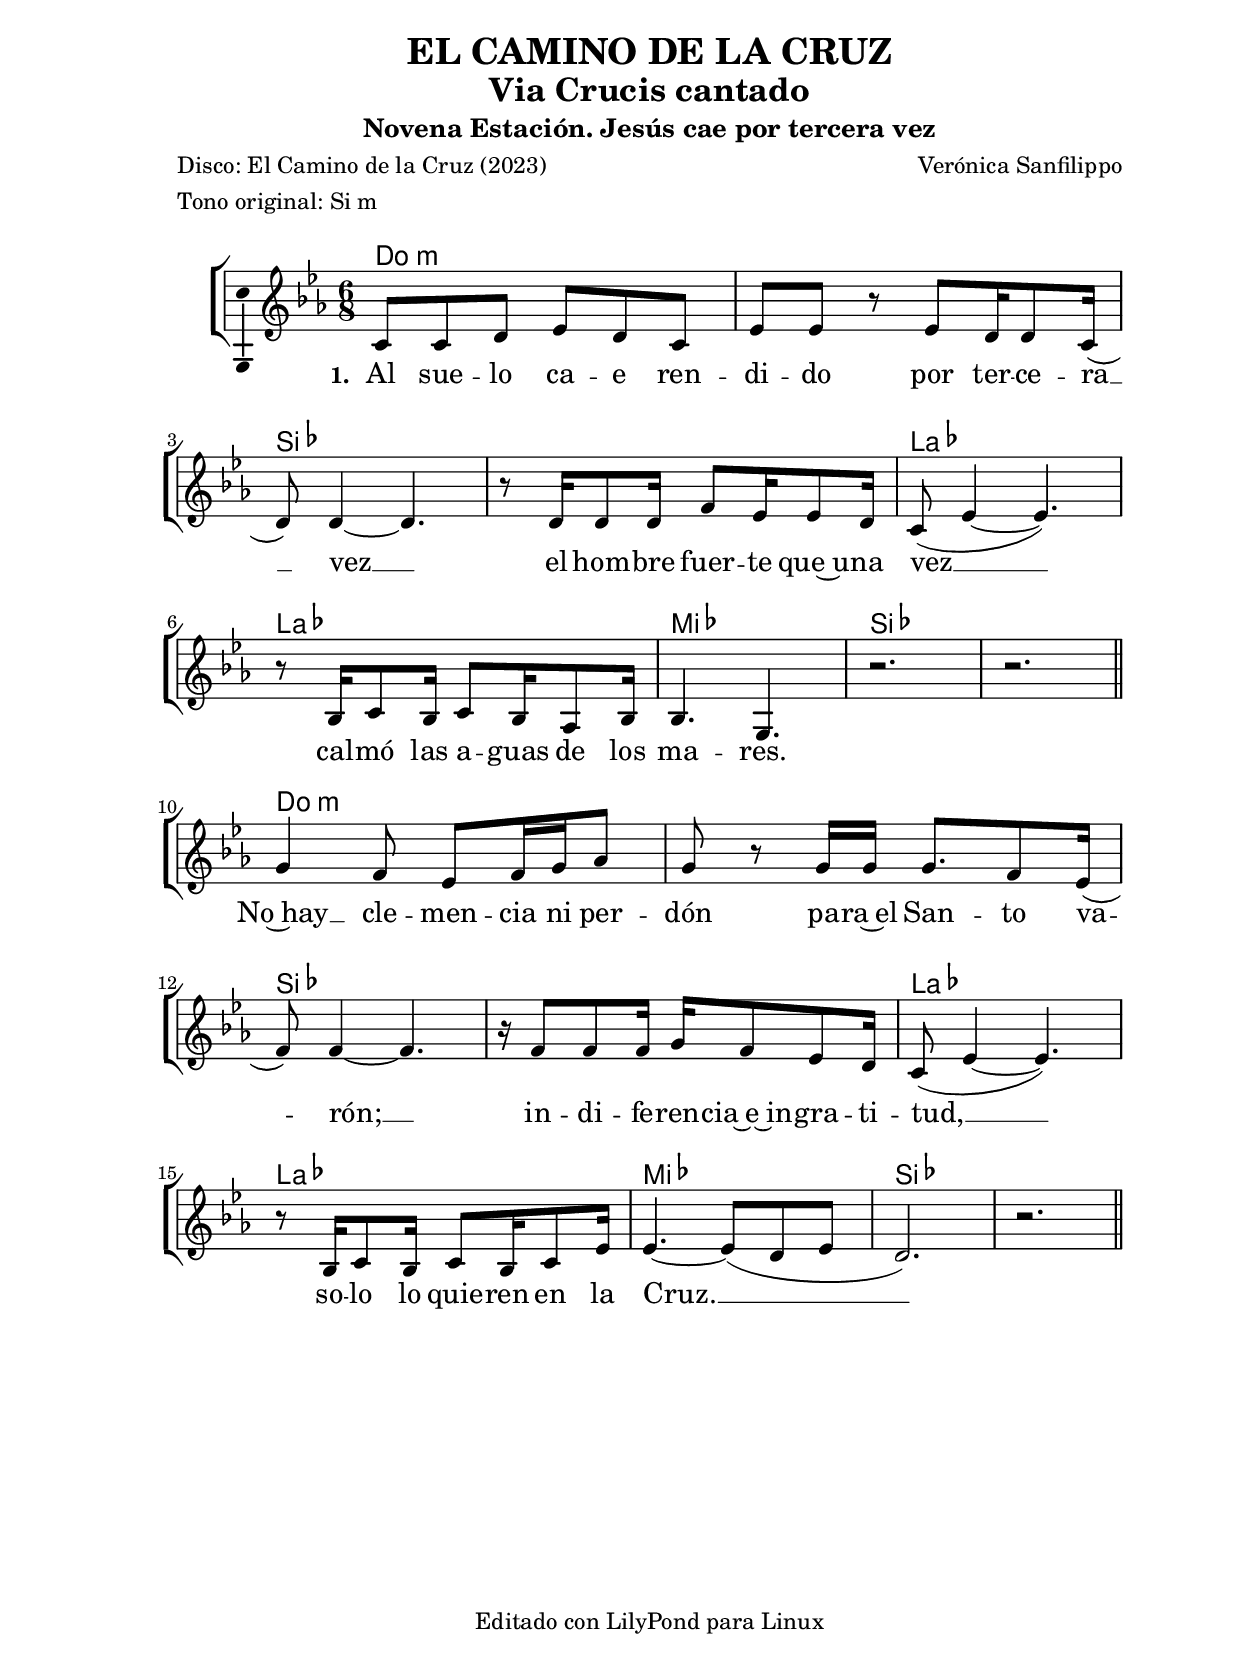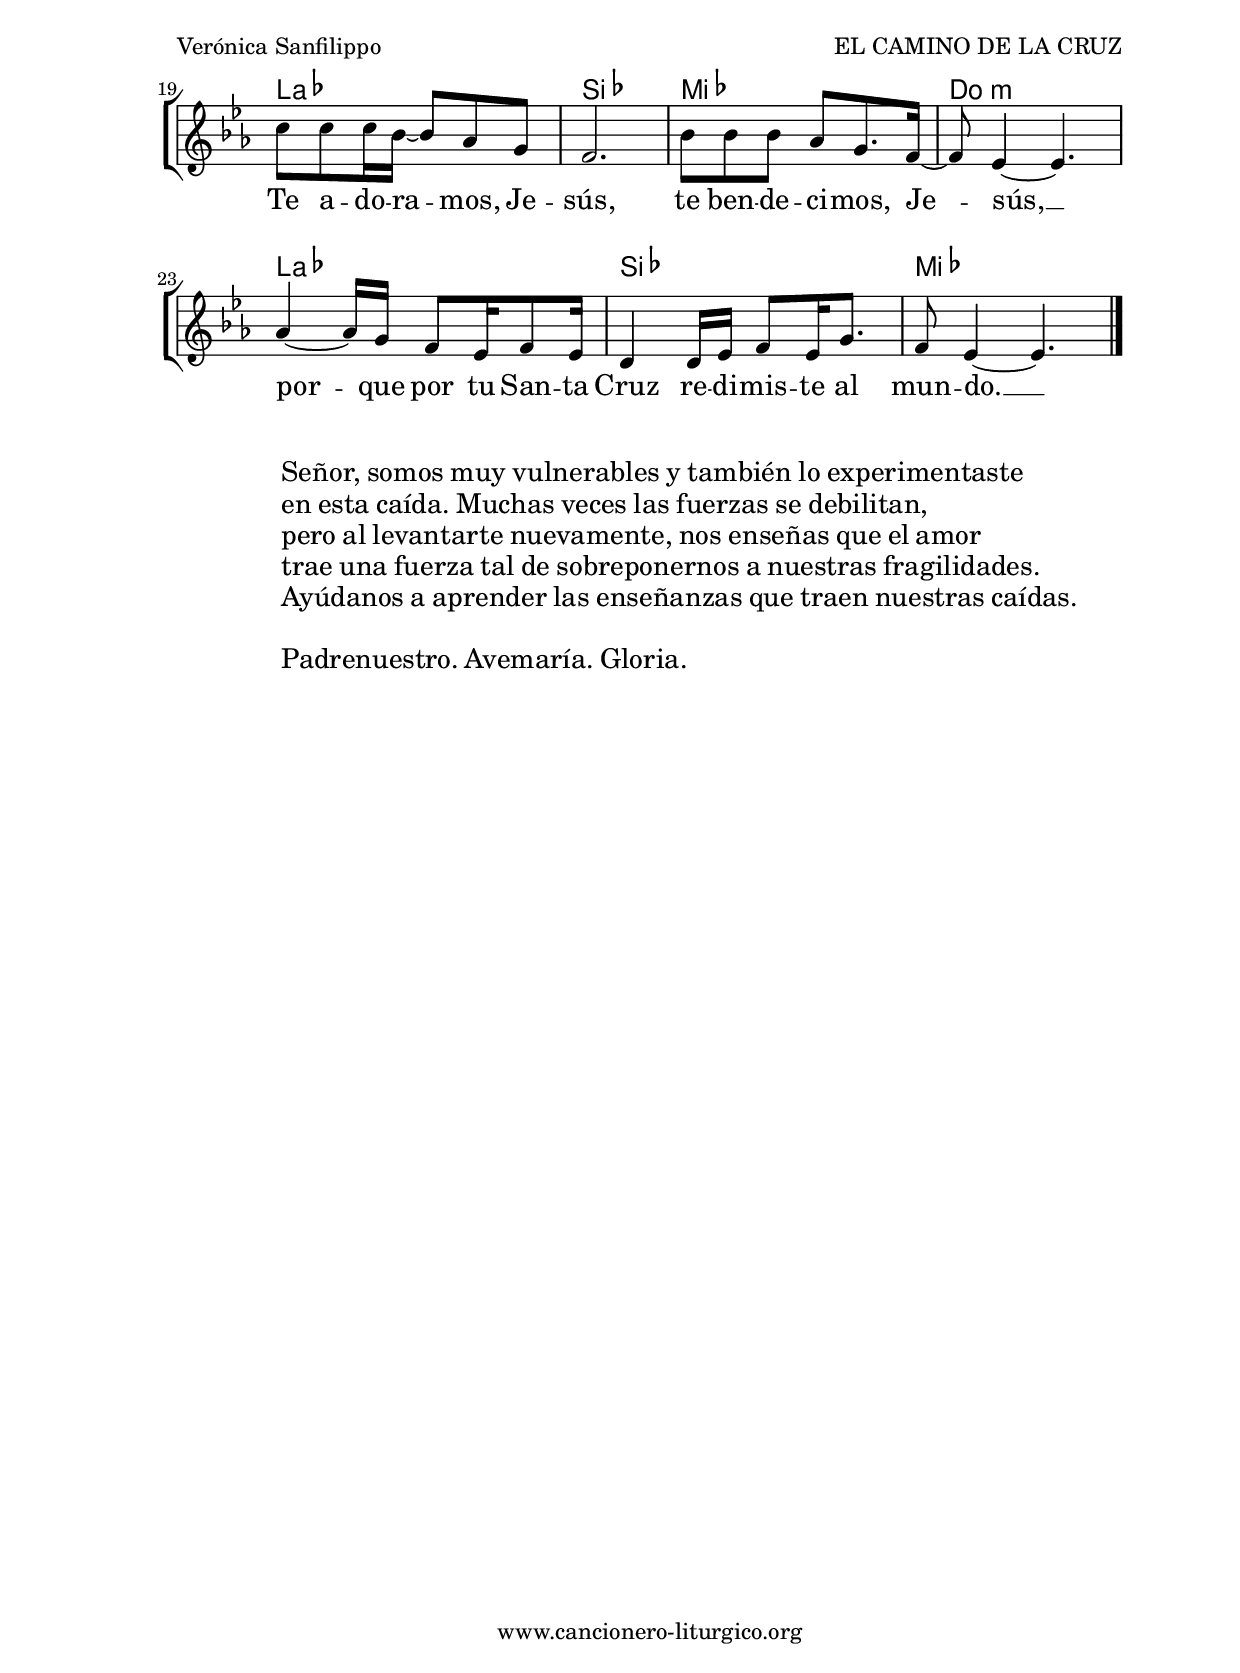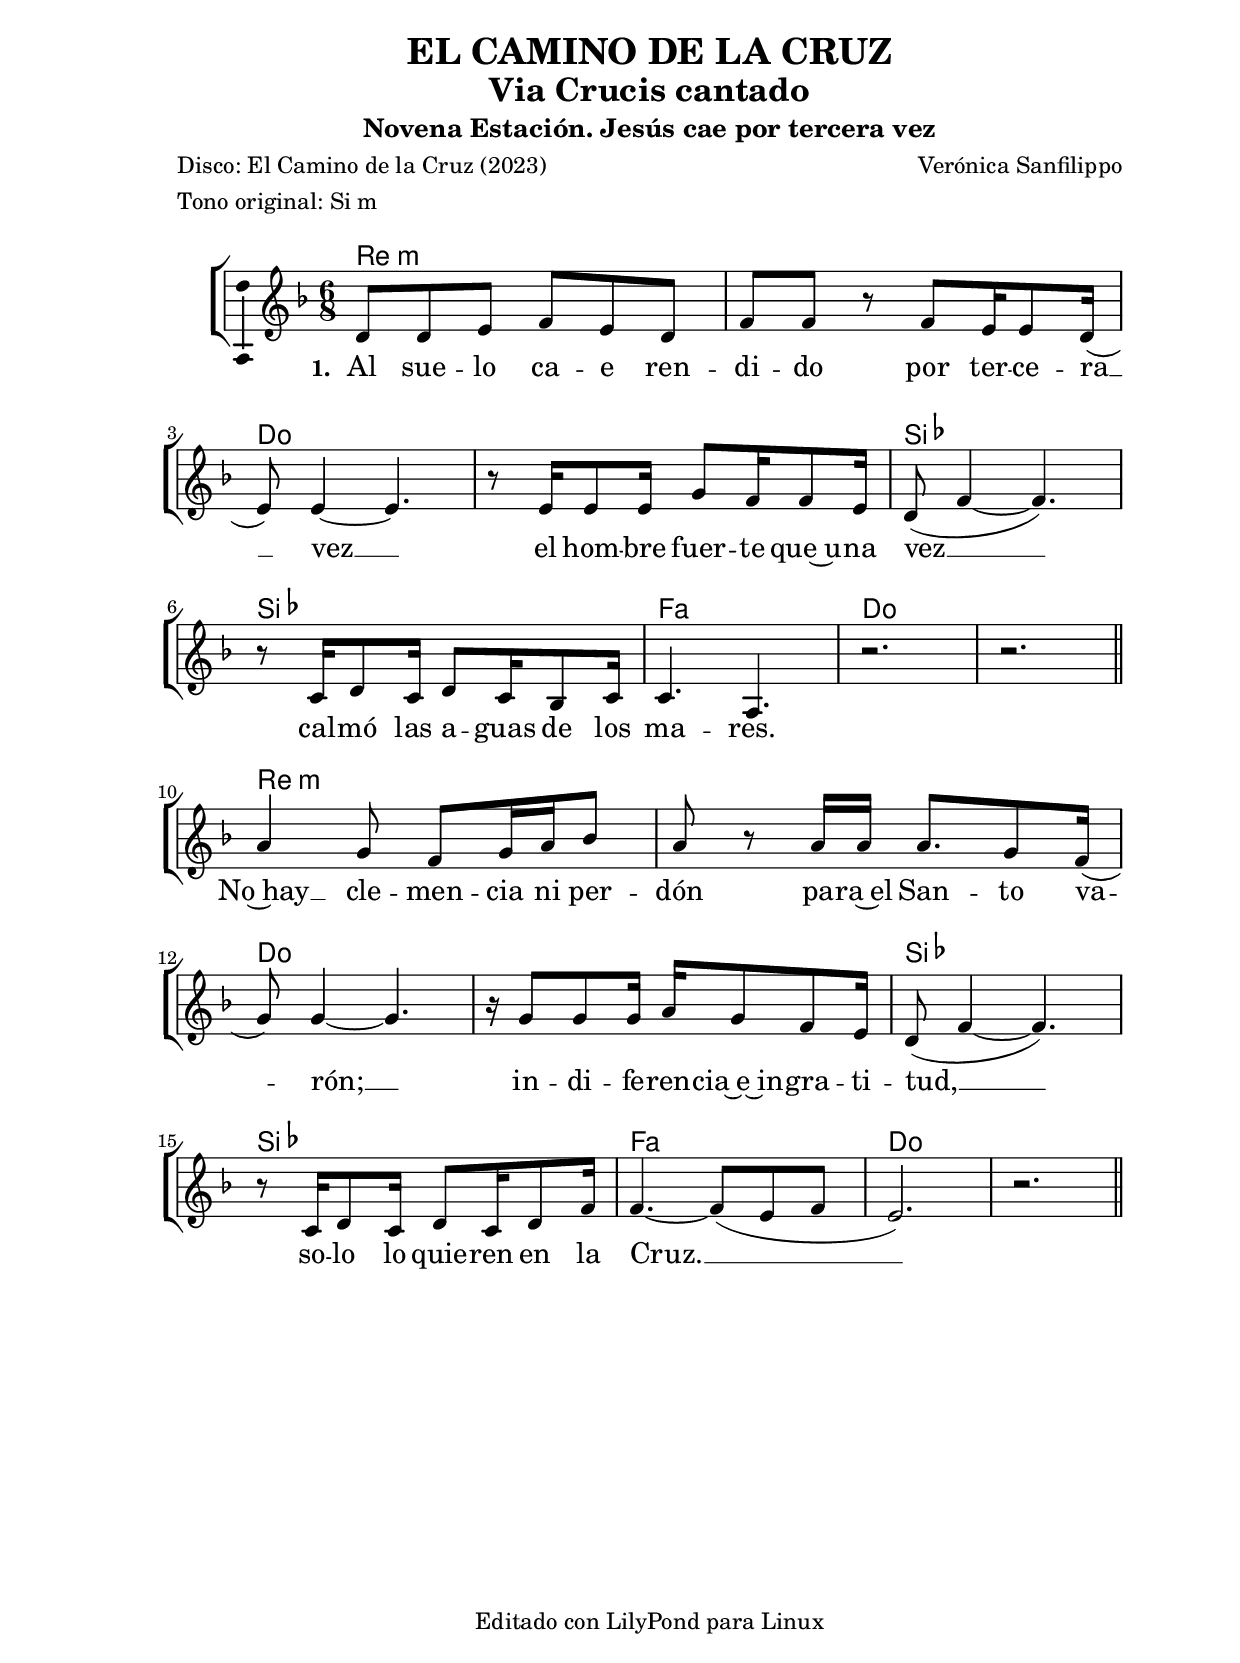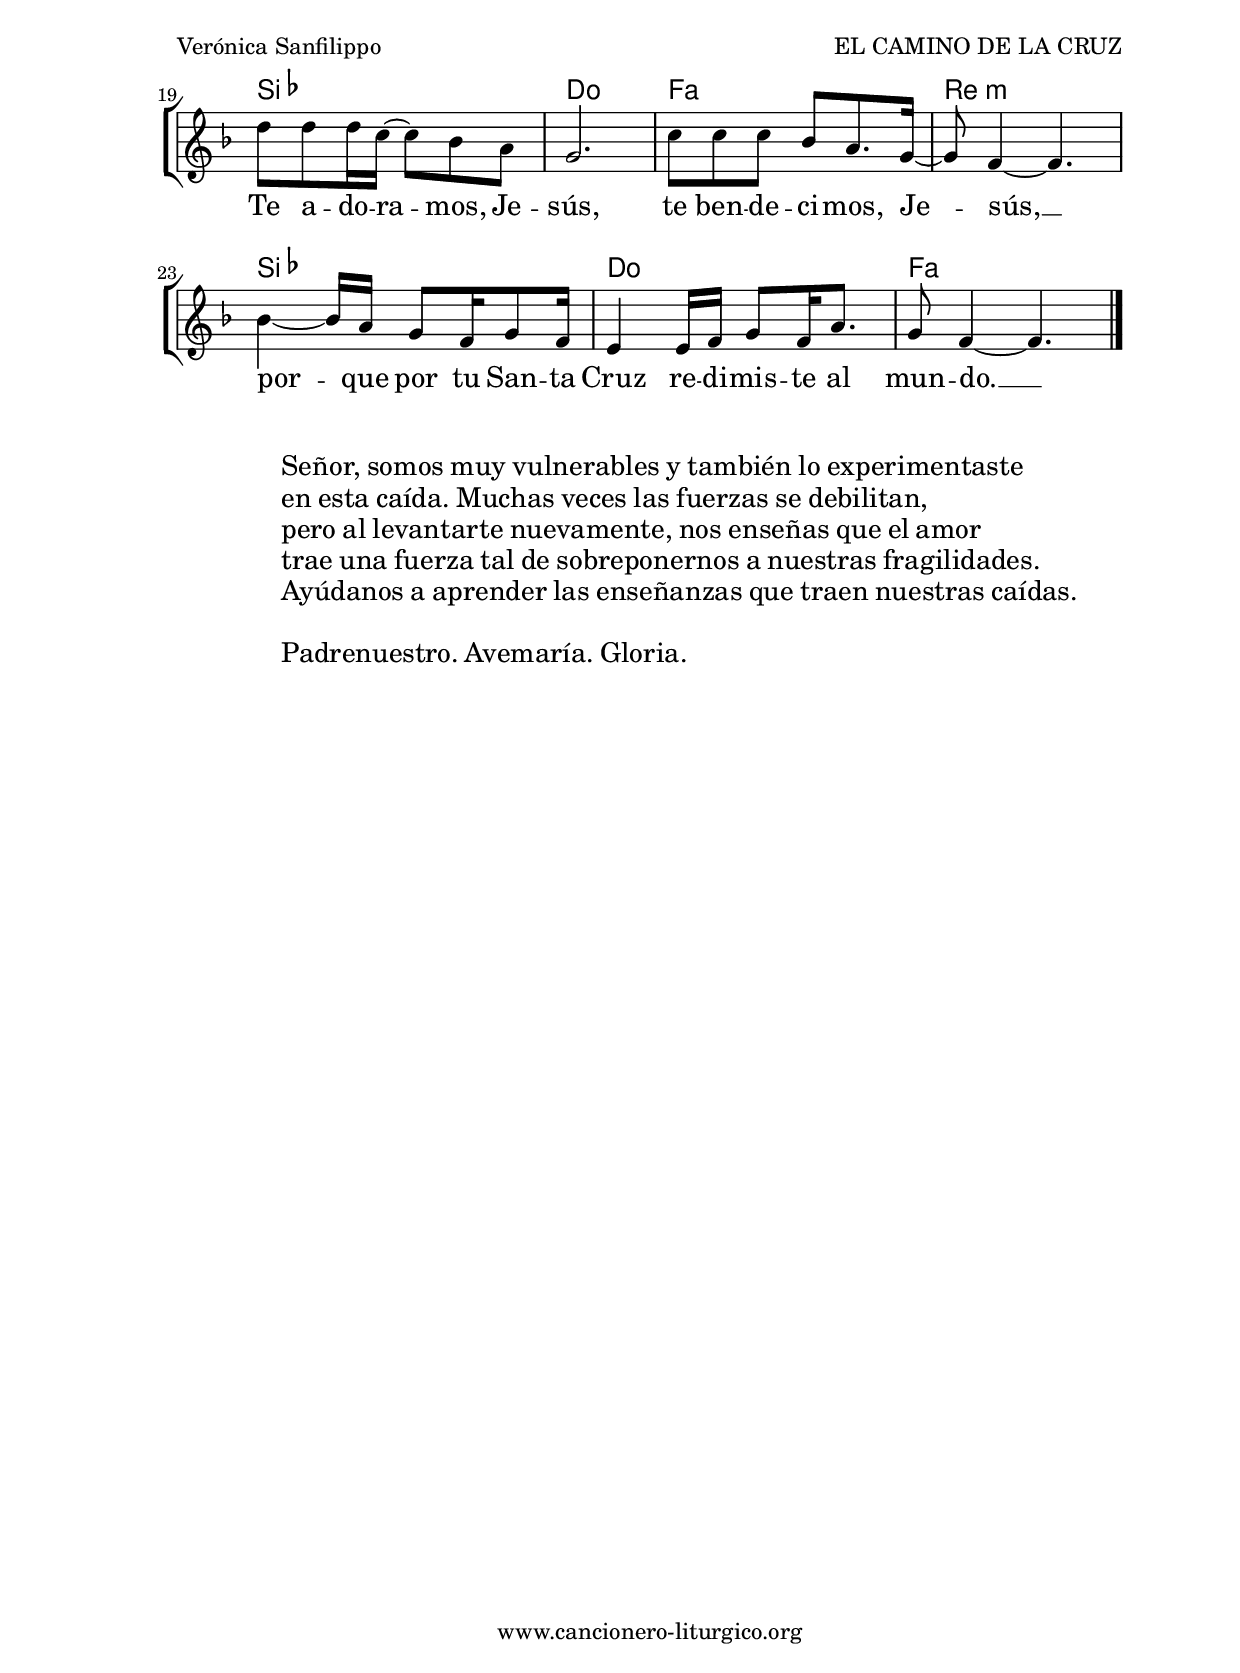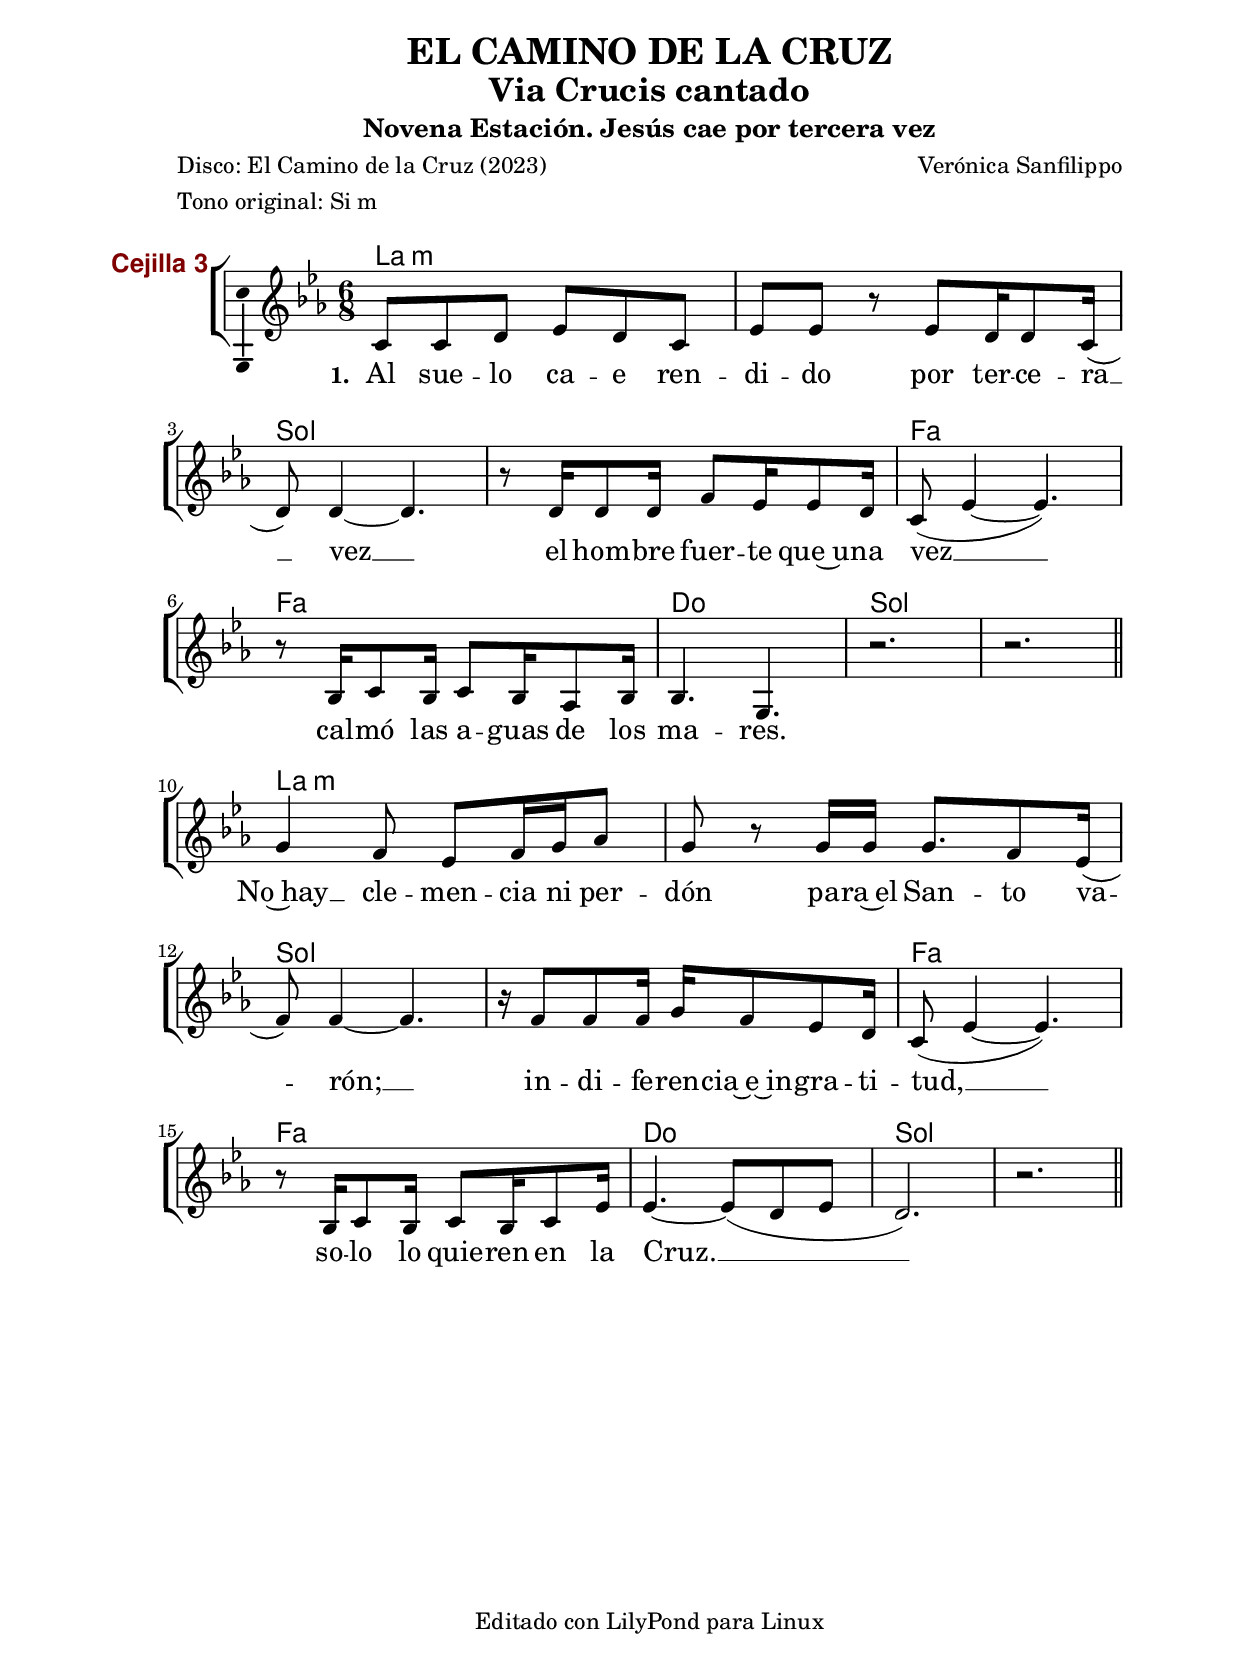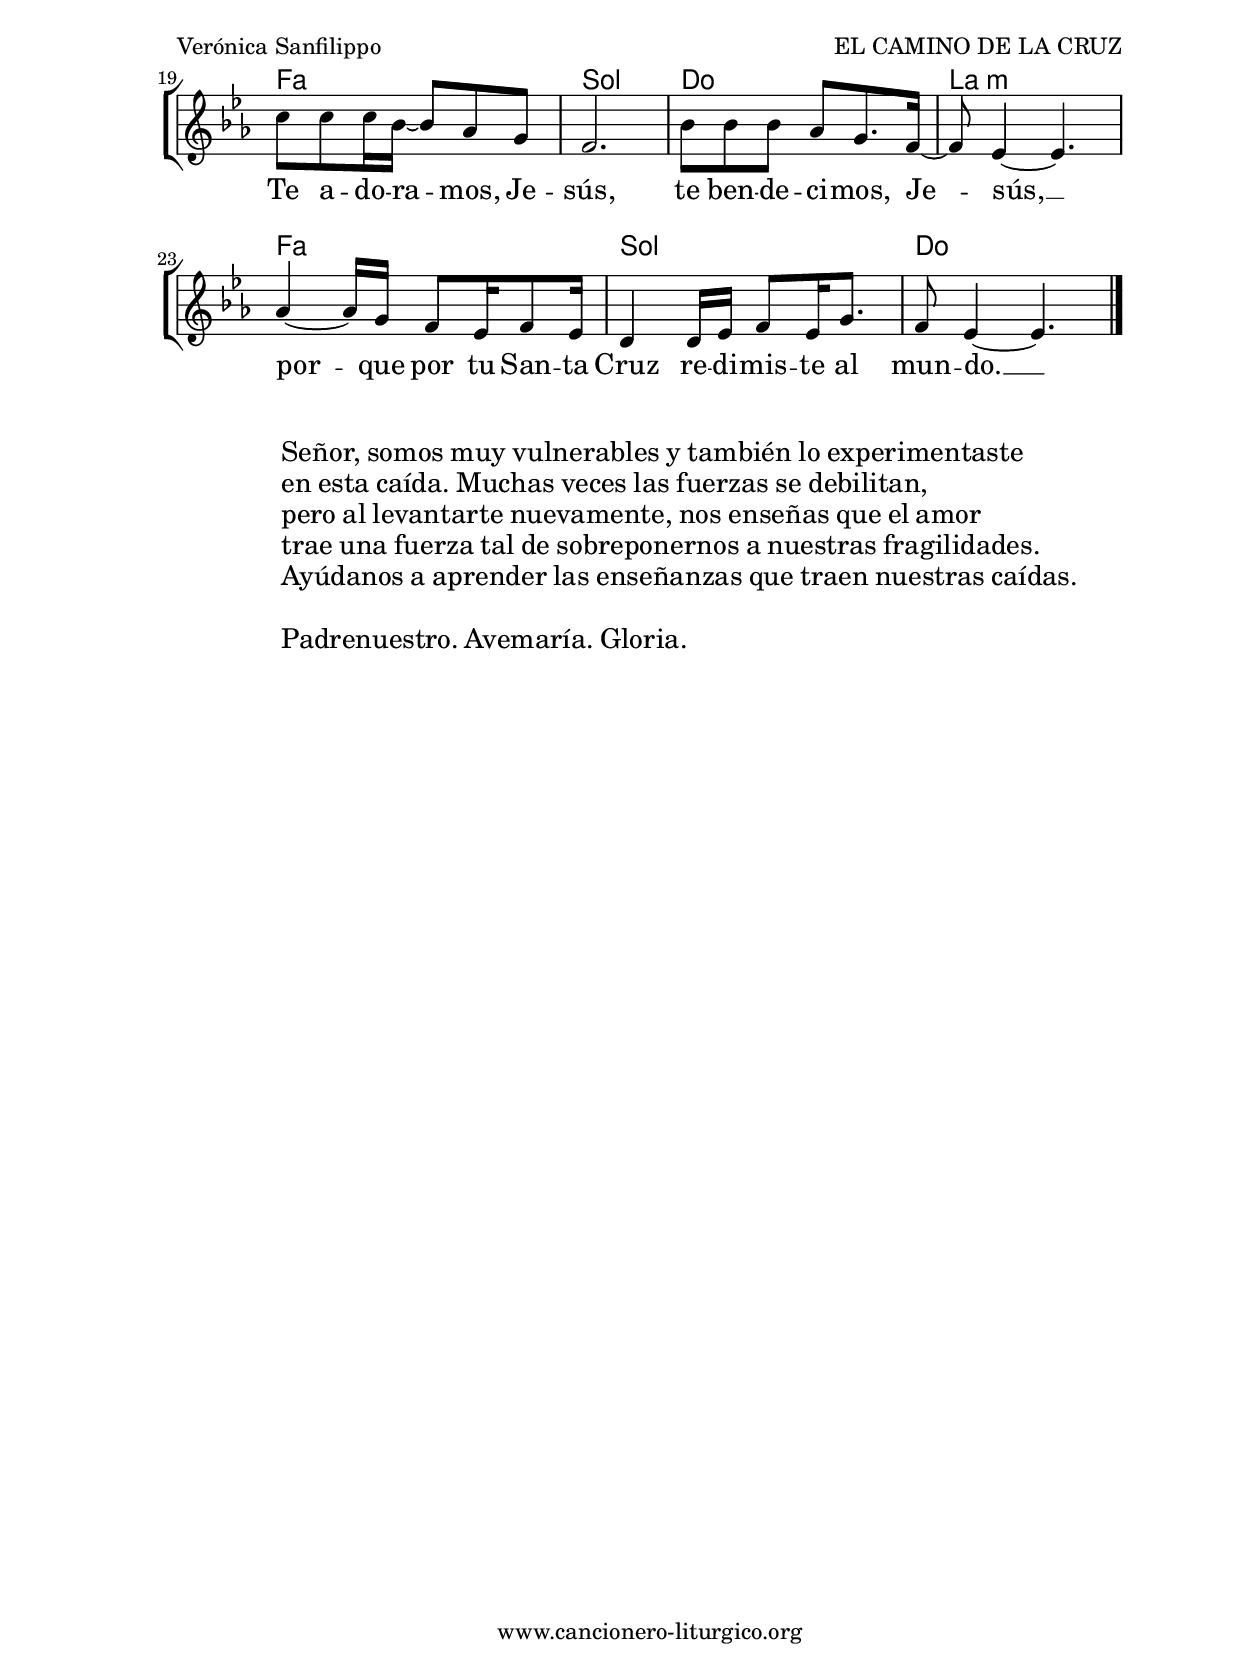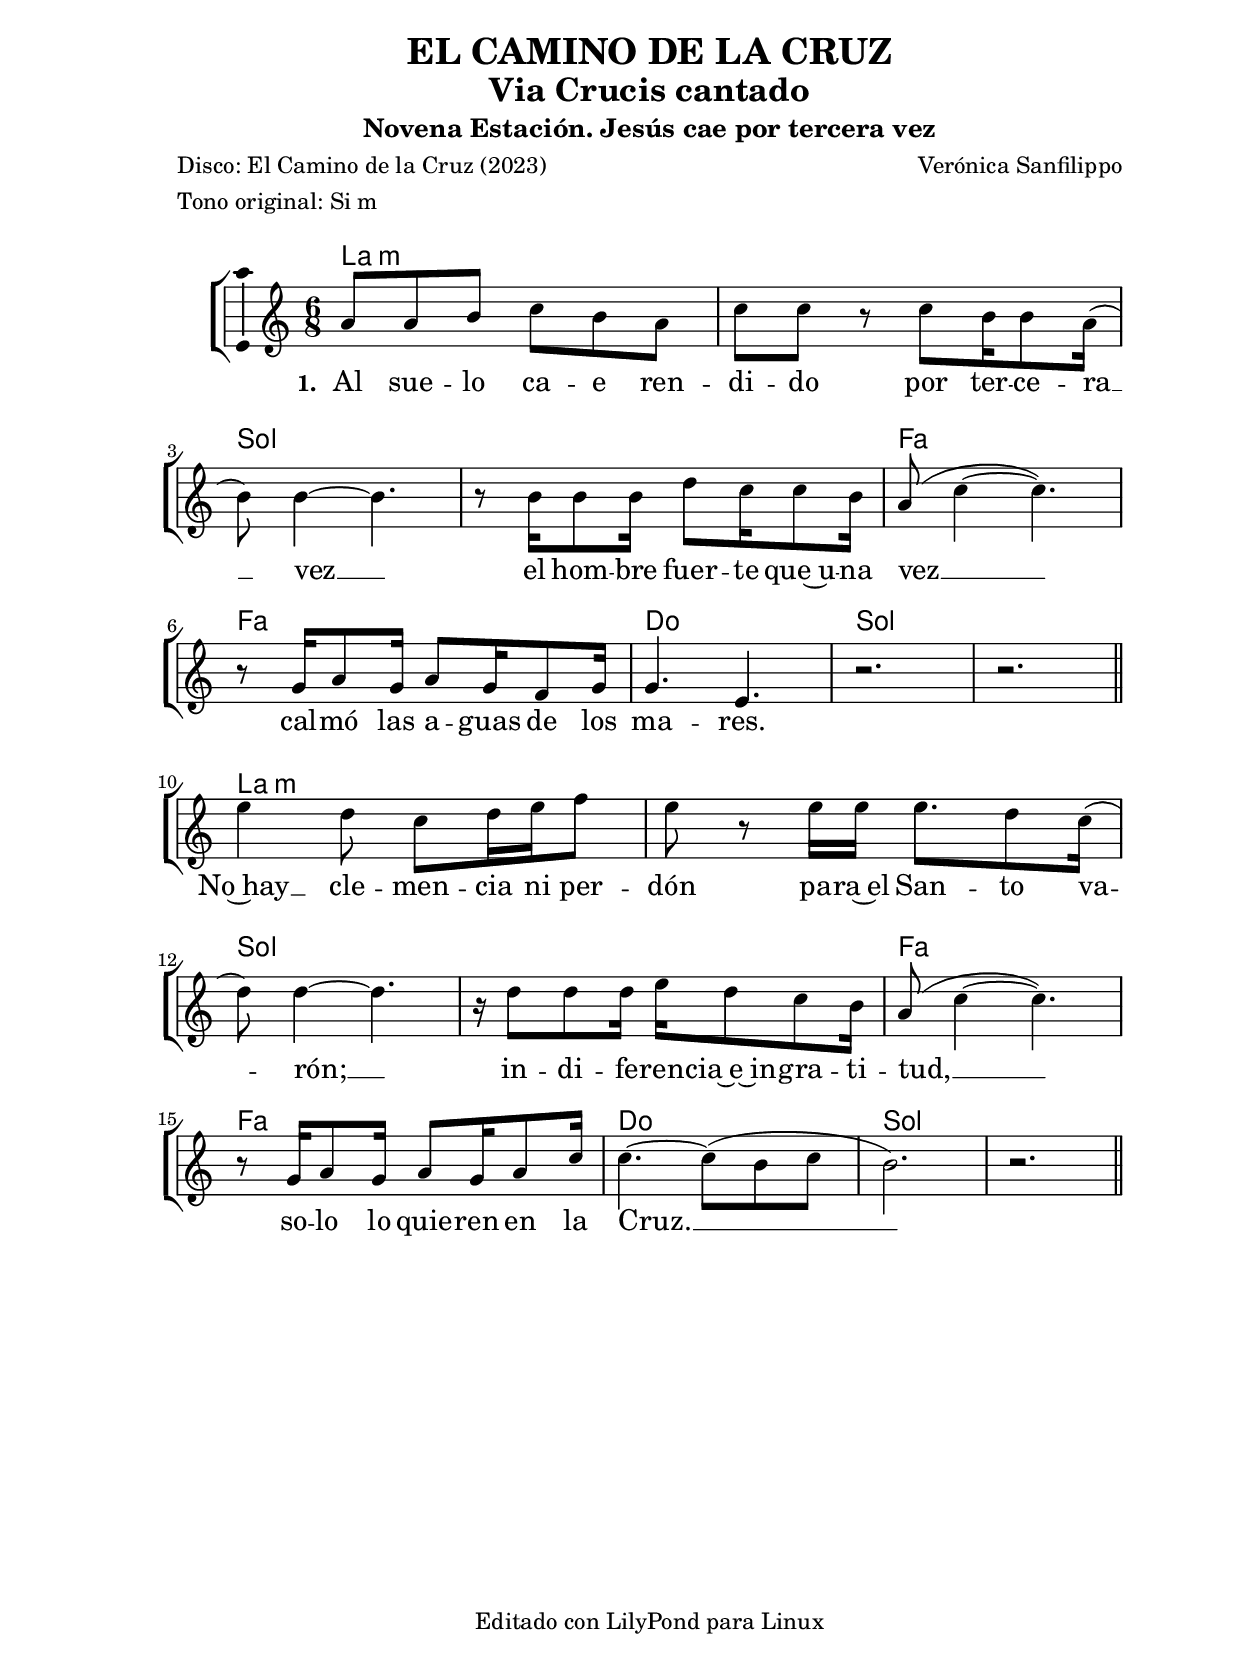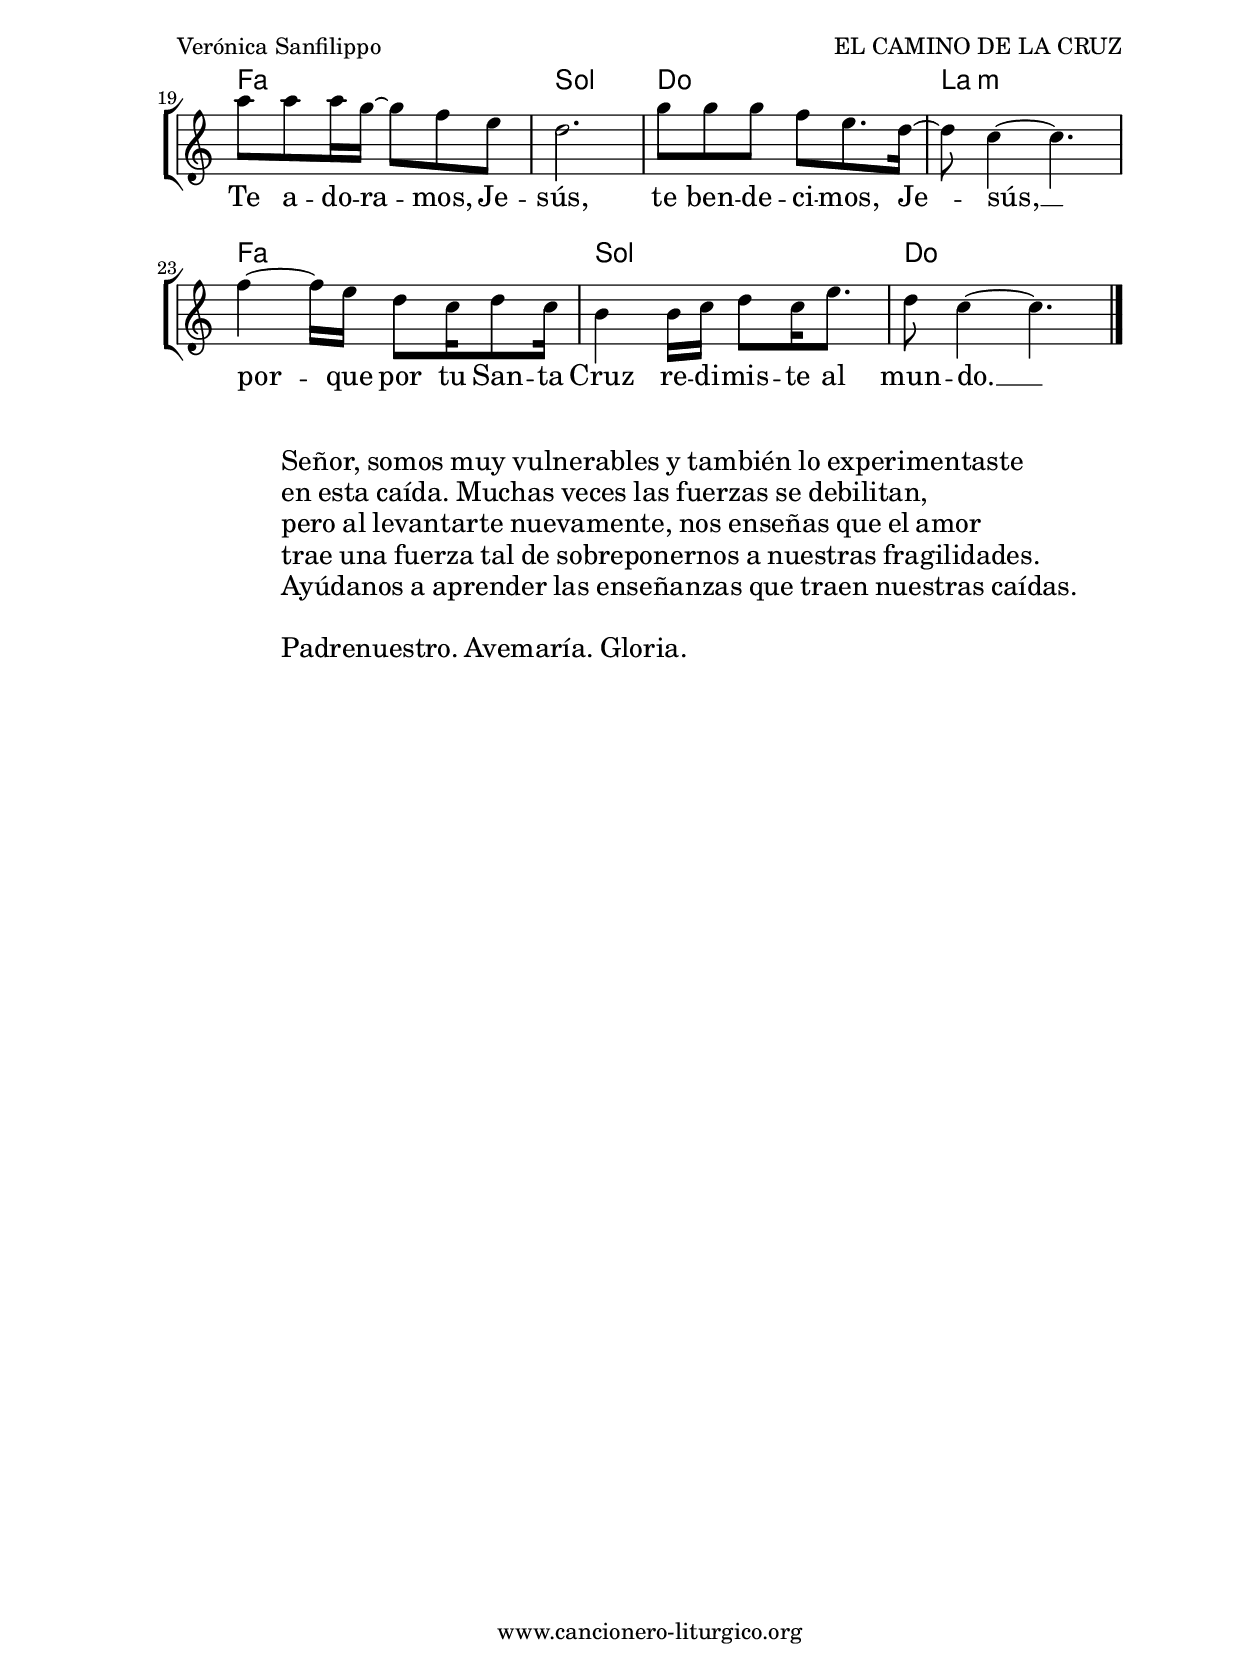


%versión de lilypond para la que se ha escrito esta partitura:
\version "2.16.0"

	%Tamaño papel
	#(set-default-paper-size "a4")
	%Tamaño partitura
	#(set-global-staff-size 20)
	%No responde al pulsar sobre una nota
	#(ly:set-option 'point-and-click #f)

%parámetros del encabezamiento:
\header {
	title = "EL CAMINO DE LA CRUZ"
	subtitle = \markup{\fontsize #+2 "Via Crucis cantado"}
	subsubtitle = \markup{\fontsize #+2 "Novena Estación. Jesús cae por tercera vez"}
	composer = "Verónica Sanfilippo"
	poet = "Disco: El Camino de la Cruz (2023)"
%	poet = "Disco: El Camino de la Cruz: Via Crucis Cantado (2023)"
	meter = "Tono original: Si m"
	arranger = ""
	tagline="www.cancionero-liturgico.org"
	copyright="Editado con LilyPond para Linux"
	tiempo = "Cuaresma"
	usos = ""
	letra = "Al suelo cae rendido por tercera vez el hombre fuerte que una vez calmó las aguas de los mares. No hay clemencia ni perdón para el Santo varón, indiferencia e ingratitud, solo lo quieren en la Cruz. Te adoramos, Jesús, te bendecimos, Jesús, porque por tu Santa Cruz redimiste al mundo."
	}

%parámetros asociados al papel:
\paper  {
	oddHeaderMarkup = \markup {\fill-line { \on-the-fly #not-first-page \fromproperty #'header:title \on-the-fly #not-first-page \fromproperty #'header:composer }}
	evenHeaderMarkup = \markup {\fill-line { \fromproperty #'header:composer \fromproperty #'header:title }}
	#(set-paper-size "a4")
	print-page-number = ##f
	first-page-number = 1
	print-first-page-number = ##f
%	head-separation = 3.0 \cm
	top-margin = 2.0 \cm
	bottom-margin = 0.5\cm
%%%	bottom-margin = -2.0\cm
	left-margin = 3.0 \cm
	line-width = 16.0 \cm 
	indent = 8\mm
	interscoreline = 2.\mm
	between-system-space = 15\mm
%	para que las partituras no llenen la hoja:
	ragged-bottom = ##t
%	idem para la última hoja:
	ragged-last-bottom = ##f
%	para que las partituras llenen el ancho del papel:
	ragged-last = ##f
	after-title-space = 2.5 \cm
page-count=2
system-count=8

	%Flexible Vertical Spacing
%	markup-markup-spacing =
%	#'((basic-distance . 15) (minimum-distance . 15) (padding . 3))
	markup-system-spacing =
	#'((basic-distance . 15) (minimum-distance . 15) (padding . 3))
	system-system-spacing =
	#'((basic-distance . 15) (minimum-distance . 15) (padding . 3))
	score-system-spacing =
	#'((basic-distance . 15) (minimum-distance . 15) (padding . 5))
%	top-system-spacing = % header
%	#'((basic-distance . 8) (minimum-distance . 0) (padding . 0))
%	top-markup-spacing =
%	#'((basic-distance . 20) (minimum-distance . 20) (padding . 0))
	last-bottom-spacing = % footer
	#'((basic-distance . 5) (minimum-distance . 5) (padding . 0))
%	score-markup-spacing =
%	#'((basic-distance . 16) (minimum-distance . 13) (padding . 0))

	}


%parámetros que afectan a toda la partitura:
global =  {
	%clave de sol (G):
	\clef G
	%armadura:
	\transpose b c
	\key b \minor
	\tempo 8=136
	\set Score.tempoHideNote = ##t
	}


acordes = {
	\italianChords
	\chordmode {
	\transpose b c
{

%Estrofa
b2.:m b:m a a g g d a a
b2.:m b:m a a g g d a a

%%Estribillo
g2. a d b:m g a d

	}
	}
}

melodia = 
	\transpose b c'
{
	\relative c'{
	\time 6/8

%\phrasingSlurDashed

%Estrofa
b8 b cis d cis b
d8 d r8 d8 cis16 cis8 b16
(cis8) cis4~cis4.
r8 cis16 cis8 cis16 e8 d16 d8 cis16
b8 (d4~d4.)
r8 a16 b8 a16 b8 a16 g8 a16
a4. fis
r2.
r2.

\bar "||"
\break

fis'4 e8 d e16 fis g8
fis8 r8 fis16 fis fis8. e8 d16
(e8) e4~e4.
r16 e8 e e16 fis e8 d cis16
b8 (d4~d4.)
r8 a16 b8 a16 b8 a16 b8 d16
d4.~d8 (cis d
cis2.)
r2.

\bar "||"
\break
\pageBreak

%Estribillo
b'8 b b16 a~a8 g8 fis
e2.
a8 a a g fis8. e16~
e8 d4~d4.
g4~g16 fis16 e8 d16 e8 d16
cis4 cis16 d e8 d16 fis8.
e8 d4~d4.

	\bar "|."
	}
	}




textouno = \lyricmode {

%Estrofa
\set stanza =#"1. " 
Al sue -- lo ca -- e ren -- di -- do
por ter -- ce -- ra __ vez __
el hom -- bre fuer -- te que~u -- na vez __
cal -- mó las a -- guas de los ma -- res.
No~hay __ cle -- men -- cia ni per -- dón
pa -- ra~el San -- to va -- rón; __
in -- di -- fe -- ren -- cia~e~in -- gra -- ti -- tud, __
so -- lo lo quie -- ren en la Cruz. __

%Estribillo
Te a -- do -- ra -- mos, Je -- sús,
te ben -- de -- ci -- mos, Je -- sús, __
por -- que por tu San -- ta Cruz
re -- di -- mis -- te al mun -- do. __

	}


acordesStaff = \context ChordNames = acordesStaff <<
	\set chordChanges = ##t
	\acordes
	>>

%%%%%%%%%%%%%%%%%%%%%%%%%%%%%%%%%%% CEJILLA %%%%%%%%%%%%%%%%%%%%%%%%%%%%%%%%%%%
acordescejilla = {
%%%	\override ChordNames.ChordName #'font-size = #-1
%%%	\override ChordNames.ChordName #'font-series = #'bold
	\transpose c a {
		\acordes
		}
	}

acordescejillaStaff = \context ChordNames = acordescejillaStaff <<
	\set Staff.instrumentName = \markup \with-color #darkred \larger \bold \sans "Cejilla 3"
	\set chordChanges = ##t
	\acordescejilla
	>>
%%%%%%%%%%%%%%%%%%%%%%%%%%%%%%%%%%% CEJILLA %%%%%%%%%%%%%%%%%%%%%%%%%%%%%%%%%%%


vozStaff = \context Voice = vozStaff
\with {\consists "Ambitus_engraver"}
<<
%	\set Staff.instrumentName = ""
%	\set Staff.shortInstrumentName = ""
%	\set Staff.midiInstrument = #"clarinet"
%	\set Staff.midiInstrument = #"cello"
%	\set Staff.midiInstrument = #"flute"
	\set Staff.midiInstrument = #"electric guitar (jazz)"
%	\set Staff.midiInstrument = #"english horn"
%	\set Staff.midiInstrument = #"violin"
%	\set Staff.midiInstrument = #"glockenspiel"
	\set Staff.midiMinimumVolume = #0.7
	\set Staff.midiMaximumVolume = #0.9
	\global
	\melodia
	>>

textounoStaff = \context Lyrics = textounoStaff <<
	\lyricsto vozStaff \textouno
	>>


\book {
	\score {
		\context ChoirStaff {
			\override StaffGroup.SystemStartBracket #'collapse-height = #1
			\override Score.SystemStartBar #'collapse-height = #1
			<<
			\acordesStaff
			\vozStaff
			\textounoStaff
			>>
			}
		\layout {
	    		\context {
				\Lyrics
				\override LyricText #'font-size = #2
				}
	   		 \context {
				\Score
				\override StaffSymbol #'staff-space = #(magstep +3)
				}
			}
		}
	\markup {
		\magnify #1.2
		\column {
			\line{\hspace #10.0 }
			\line{\hspace #10.0 Señor, somos muy vulnerables y también lo experimentaste}
			\line{\hspace #10.0 en esta caída. Muchas veces las fuerzas se debilitan,}
			\line{\hspace #10.0 pero al levantarte nuevamente, nos enseñas que el amor}
			\line{\hspace #10.0 trae una fuerza tal de sobreponernos a nuestras fragilidades.}
			\line{\hspace #10.0 Ayúdanos a aprender las enseñanzas que traen nuestras caídas.}
			\line{\hspace #10.0 }
			\line{\hspace #10.0 Padrenuestro. Avemaría. Gloria.}
			\line{\hspace #10.0 }
			}
		}
	\score {
		\unfoldRepeats
		\context ChoirStaff {
			<<
			\acordesStaff
			\vozStaff
			>>
			}
		\midi {
	  		\context {
	  			\Score
				tempoWholesPerMinute = #(ly:make-moment 70 4)
				}
			}
		}
	}


%Partitura para guitarra
#(define output-suffix "G")
\book {
	\score {
		\context ChoirStaff {
			\override StaffGroup.SystemStartBracket #'collapse-height = #1
			\override Score.SystemStartBar #'collapse-height = #1
			<<
			\acordescejillaStaff
			\vozStaff
			\textounoStaff
			>>
			}
		\layout {
%%%%%%%%%%%%%%%%%%%%%%%%%%%%%%%%%%% CEJILLA %%%%%%%%%%%%%%%%%%%%%%%%%%%%%%%%%%%
			\context {
				\ChordNames \consists Instrument_name_engraver
				}
%%%%%%%%%%%%%%%%%%%%%%%%%%%%%%%%%%% CEJILLA %%%%%%%%%%%%%%%%%%%%%%%%%%%%%%%%%%%
	    		\context {
				\Lyrics
				\override LyricText #'font-size = #2
				}
	   		 \context {
				\Score
				\override StaffSymbol #'staff-space = #(magstep +3)
				}
			}
		}
	\markup {
		\magnify #1.2
		\column {
			\line{\hspace #10.0 }
			\line{\hspace #10.0 Señor, somos muy vulnerables y también lo experimentaste}
			\line{\hspace #10.0 en esta caída. Muchas veces las fuerzas se debilitan,}
			\line{\hspace #10.0 pero al levantarte nuevamente, nos enseñas que el amor}
			\line{\hspace #10.0 trae una fuerza tal de sobreponernos a nuestras fragilidades.}
			\line{\hspace #10.0 Ayúdanos a aprender las enseñanzas que traen nuestras caídas.}
			\line{\hspace #10.0 }
			\line{\hspace #10.0 Padrenuestro. Avemaría. Gloria.}
			\line{\hspace #10.0 }
			}
		}
	}


#(define output-suffix "C")
\book {
	\score {
		\context ChoirStaff {
			\override StaffGroup.SystemStartBracket #'collapse-height = #1
			\override Score.SystemStartBar #'collapse-height = #1
\transpose c d
			<<
			\acordesStaff
			\vozStaff
			\textounoStaff
			>>
			}
		\layout {
	    		\context {
				\Lyrics
				\override LyricText #'font-size = #2
				}
	   		 \context {
				\Score
				\override StaffSymbol #'staff-space = #(magstep +3)
				}
			}
		}
	\markup {
		\magnify #1.2
		\column {
			\line{\hspace #10.0 }
			\line{\hspace #10.0 Señor, somos muy vulnerables y también lo experimentaste}
			\line{\hspace #10.0 en esta caída. Muchas veces las fuerzas se debilitan,}
			\line{\hspace #10.0 pero al levantarte nuevamente, nos enseñas que el amor}
			\line{\hspace #10.0 trae una fuerza tal de sobreponernos a nuestras fragilidades.}
			\line{\hspace #10.0 Ayúdanos a aprender las enseñanzas que traen nuestras caídas.}
			\line{\hspace #10.0 }
			\line{\hspace #10.0 Padrenuestro. Avemaría. Gloria.}
			\line{\hspace #10.0 }
			}
		}
	}


#(define output-suffix "S")
\book {
	\score {
		\context ChoirStaff {
			\override StaffGroup.SystemStartBracket #'collapse-height = #1
			\override Score.SystemStartBar #'collapse-height = #1
\transpose c a
			<<
			\acordesStaff
			\vozStaff
			\textounoStaff
			>>
			}
		\layout {
	    		\context {
				\Lyrics
				\override LyricText #'font-size = #2
				}
	   		 \context {
				\Score
				\override StaffSymbol #'staff-space = #(magstep +3)
				}
			}
		}
	\markup {
		\magnify #1.2
		\column {
			\line{\hspace #10.0 }
			\line{\hspace #10.0 Señor, somos muy vulnerables y también lo experimentaste}
			\line{\hspace #10.0 en esta caída. Muchas veces las fuerzas se debilitan,}
			\line{\hspace #10.0 pero al levantarte nuevamente, nos enseñas que el amor}
			\line{\hspace #10.0 trae una fuerza tal de sobreponernos a nuestras fragilidades.}
			\line{\hspace #10.0 Ayúdanos a aprender las enseñanzas que traen nuestras caídas.}
			\line{\hspace #10.0 }
			\line{\hspace #10.0 Padrenuestro. Avemaría. Gloria.}
			\line{\hspace #10.0 }
			}
		}
	}



